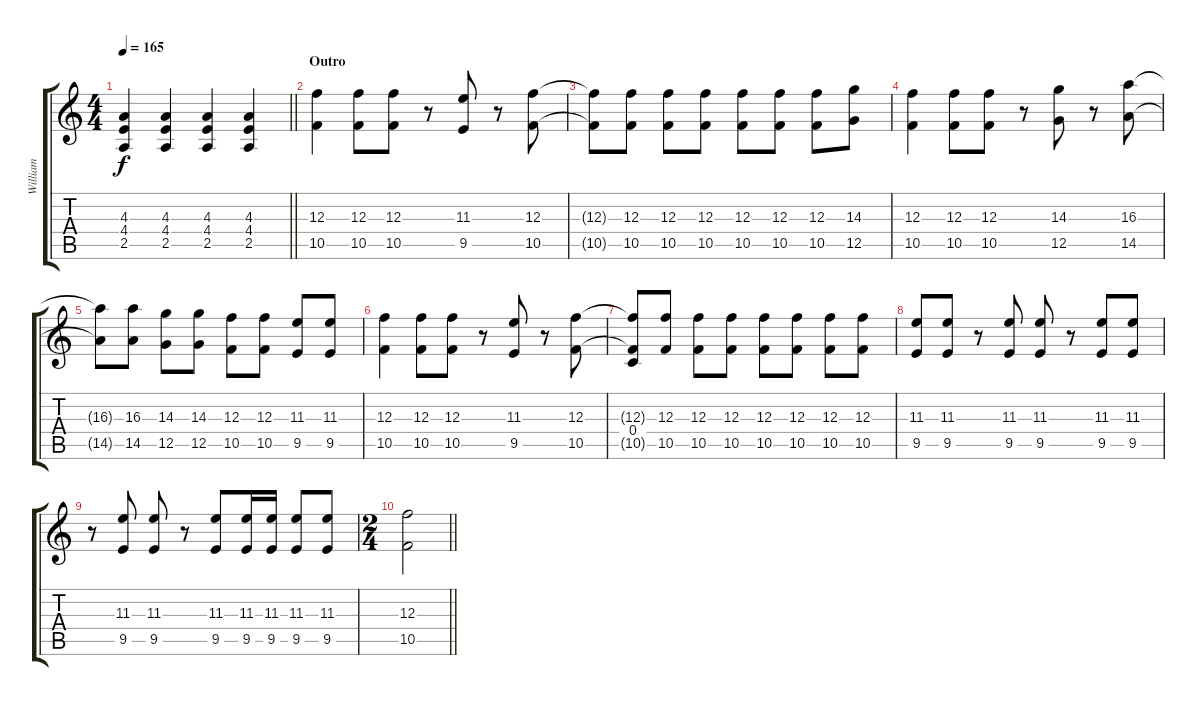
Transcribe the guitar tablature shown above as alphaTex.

\track ("William" "William") {instrument distortionguitar}
\staff {score tabs}
\tuning (D4 A3 F3 C3 G2 D2) {hide}
\ts (4 4)
\tempo 165
\clef g2
\barLineRight lightlight
\ks c
(4.3 4.4 2.5).4{dy f} (4.3 4.4 2.5).4 (4.3 4.4 2.5).4 (4.3 4.4 2.5).4 |
\section ("" "Outro")
(12.3 10.5).4 (12.3 10.5).8 (12.3 10.5).8 r.8 (11.3 9.5).8 r.8 (12.3 10.5).8 |
(12.3{t} 10.5{t}).8 (12.3 10.5).8 (12.3 10.5).8 (12.3 10.5).8 (12.3 10.5).8 (12.3 10.5).8 (12.3 10.5).8 (14.3 12.5).8 |
(12.3 10.5).4 (12.3 10.5).8 (12.3 10.5).8 r.8 (14.3 12.5).8 r.8 (16.3 14.5).8 |
(16.3{t} 14.5{t}).8 (16.3 14.5).8 (14.3 12.5).8 (14.3 12.5).8 (12.3 10.5).8 (12.3 10.5).8 (11.3 9.5).8 (11.3 9.5).8 |
(12.3 10.5).4 (12.3 10.5).8 (12.3 10.5).8 r.8 (11.3 9.5).8 r.8 (12.3 10.5).8 |
(12.3{t} 0.4 10.5{t}).8 (12.3 10.5).8 (12.3 10.5).8 (12.3 10.5).8 (12.3 10.5).8 (12.3 10.5).8 (12.3 10.5).8 (12.3 10.5).8 |
(11.3 9.5).8 (11.3 9.5).8 r.8 (11.3 9.5).8 (11.3 9.5).8 r.8 (11.3 9.5).8 (11.3 9.5).8 |
r.8 (11.3 9.5).8 (11.3 9.5).8 r.8 (11.3 9.5).8 (11.3 9.5).16 (11.3 9.5).16 (11.3 9.5).8 (11.3 9.5).8 |
\ts (2 4)
\barLineRight lightlight
(12.3 10.5).2
